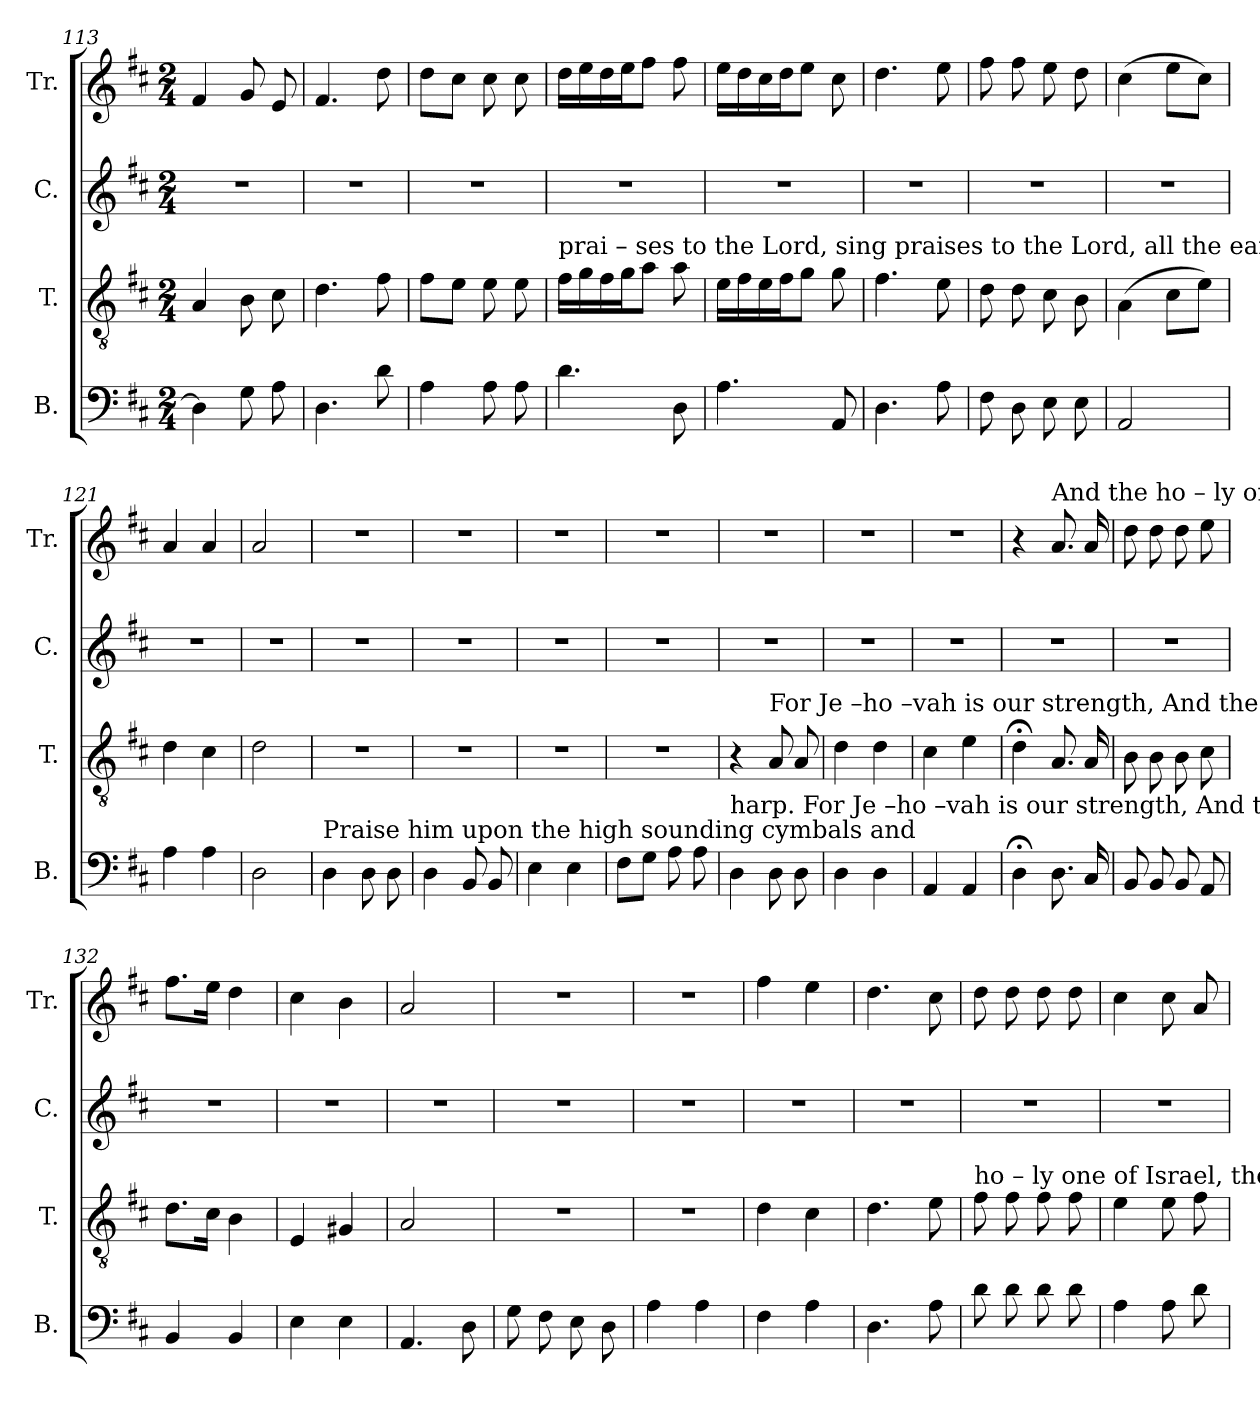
**kern	**kern	**kern	**kern
*part4	*part3	*part2	*part1
*staff4	*staff3	*staff2	*staff1
*I"B.	*I"T.	*I"C.	*I"Tr.
*I'B.	*I'T.	*I'C.	*I'Tr.
*clefF4	*clefGv2	*clefG2	*clefG2
*k[f#c#]	*k[f#c#]	*k[f#c#]	*k[f#c#]
*M2/4	*M2/4	*M2/4	*M2/4
=113	=113	=113	=113
4D\]	4A/	2r	4f#/
8G\	8B\	.	8g/
8A\	8c#\	.	8e/
=114	=114	=114	=114
4.D\	4.d\	2r	4.f#/
8d\	8f#\	.	8dd\
=115	=115	=115	=115
4A\	8f#\L	2r	8dd\L
.	8e\J	.	8cc#\J
8A\	8e\	.	8cc#\
8A\	8e\	.	8cc#\
=116	=116	=116	=116
!	!LO:TX:a:t=prai        –       ses    to                     the   Lord, sing praises to the   Lord,        all   the  earth.	!	!
4.d\	16f#\LL	2r	16dd\LL
.	16g\	.	16ee\
.	16f#\	.	16dd\
.	16g\J	.	16ee\J
.	8a\J	.	8ff#\J
8D\	8a\	.	8ff#\
=117	=117	=117	=117
4.A\	16e\LL	2r	16ee\LL
.	16f#\	.	16dd\
.	16e\	.	16cc#\
.	16f#\J	.	16dd\J
.	8g\J	.	8ee\J
8AA/	8g\	.	8cc#\
=118	=118	=118	=118
4.D\	4.f#\	2r	4.dd\
8A\	8e\	.	8ee\
=119	=119	=119	=119
8F#\	8d\	2r	8ff#\
8D\	8d\	.	8ff#\
8E\	8c#\	.	8ee\
8E\	8B\	.	8dd\
=120	=120	=120	=120
2AA/	(4A\	2r	(4cc#\
.	8c#\L	.	8ee\L
.	8e\J)	.	8cc#\J)
=121	=121	=121	=121
4A\	4d\	2r	4a/
4A\	4c#\	.	4a/
=122	=122	=122	=122
2D\	2d\	2r	2a/
=123	=123	=123	=123
!LO:TX:a:t=Praise him upon  the  high sounding cymbals and	!	!	!
4D\	2r	2r	2r
8D\	.	.	.
8D\	.	.	.
=124	=124	=124	=124
4D\	2r	2r	2r
8BB/	.	.	.
8BB/	.	.	.
=125	=125	=125	=125
4E\	2r	2r	2r
4E\	.	.	.
=126	=126	=126	=126
8F#\L	2r	2r	2r
8G\J	.	.	.
8A\	.	.	.
8A\	.	.	.
=127	=127	=127	=127
!LO:TX:a:t=harp. For  Je –ho –vah is our strength, And the   ho – ly    one  of       Is  –  rael    is     our   King.  The  holy  one of   Is–rael   is  our  King,  the	!	!	!
4D\	4r	2r	2r
!	!LO:TX:a:t=For  Je –ho –vah is our strength, And the   ho – ly    one  of       Is  –  rael     is     our    King.                                            Is  our  King,  the	!	!
8D\	8A/	.	.
8D\	8A/	.	.
=128	=128	=128	=128
4D\	4d\	2r	2r
4D\	4d\	.	.
=129	=129	=129	=129
4AA/	4c#\	2r	2r
4AA/	4e\	.	.
=130	=130	=130	=130
4D;<\	4d;<\	2r	4r
!	!	!	!LO:TX:a:t=And the   ho – ly    one  of       Is  –  rael     is     our    King.                                              Is  our  King,  the
8.D\	8.A/	.	8.a/
16C#/	16A/	.	16a/
=131	=131	=131	=131
8BB/	8B\	2r	8dd\
8BB/	8B\	.	8dd\
8BB/	8B\	.	8dd\
8AA/	8c#\	.	8ee\
=132	=132	=132	=132
4BB/	8.d\L	2r	8.ff#\L
.	16c#\Jk	.	16ee\Jk
4BB/	4B\	.	4dd\
=133	=133	=133	=133
4E\	4E/	2r	4cc#\
4E\	4G#X/	.	4b\
=134	=134	=134	=134
4.AA/	2A/	2r	2a/
8D\	.	.	.
=135	=135	=135	=135
8G\	2r	2r	2r
8F#\	.	.	.
8E\	.	.	.
8D\	.	.	.
=136	=136	=136	=136
4A\	2r	2r	2r
4A\	.	.	.
=137	=137	=137	=137
4F#\	4d\	2r	4ff#\
4A\	4c#\	.	4ee\
=138	=138	=138	=138
4.D\	4.d\	2r	4.dd\
8A\	8e\	.	8cc#\
=139	=139	=139	=139
!	!LO:TX:a:t=ho – ly  one of   Israel,  the   holy one  of    Is  –  rael    is  our  King.  Bles–sed,   bles–sed,   bles–sed  be    the     Lord   God  of   Is – rael, who	!	!
8d\	8f#\	2r	8dd\
8d\	8f#\	.	8dd\
8d\	8f#\	.	8dd\
8d\	8f#\	.	8dd\
=140	=140	=140	=140
4A\	4e\	2r	4cc#\
8A\	8e\	.	8cc#\
8d\	8f#\	.	8a/
=	=	=	=
*-	*-	*-	*-
